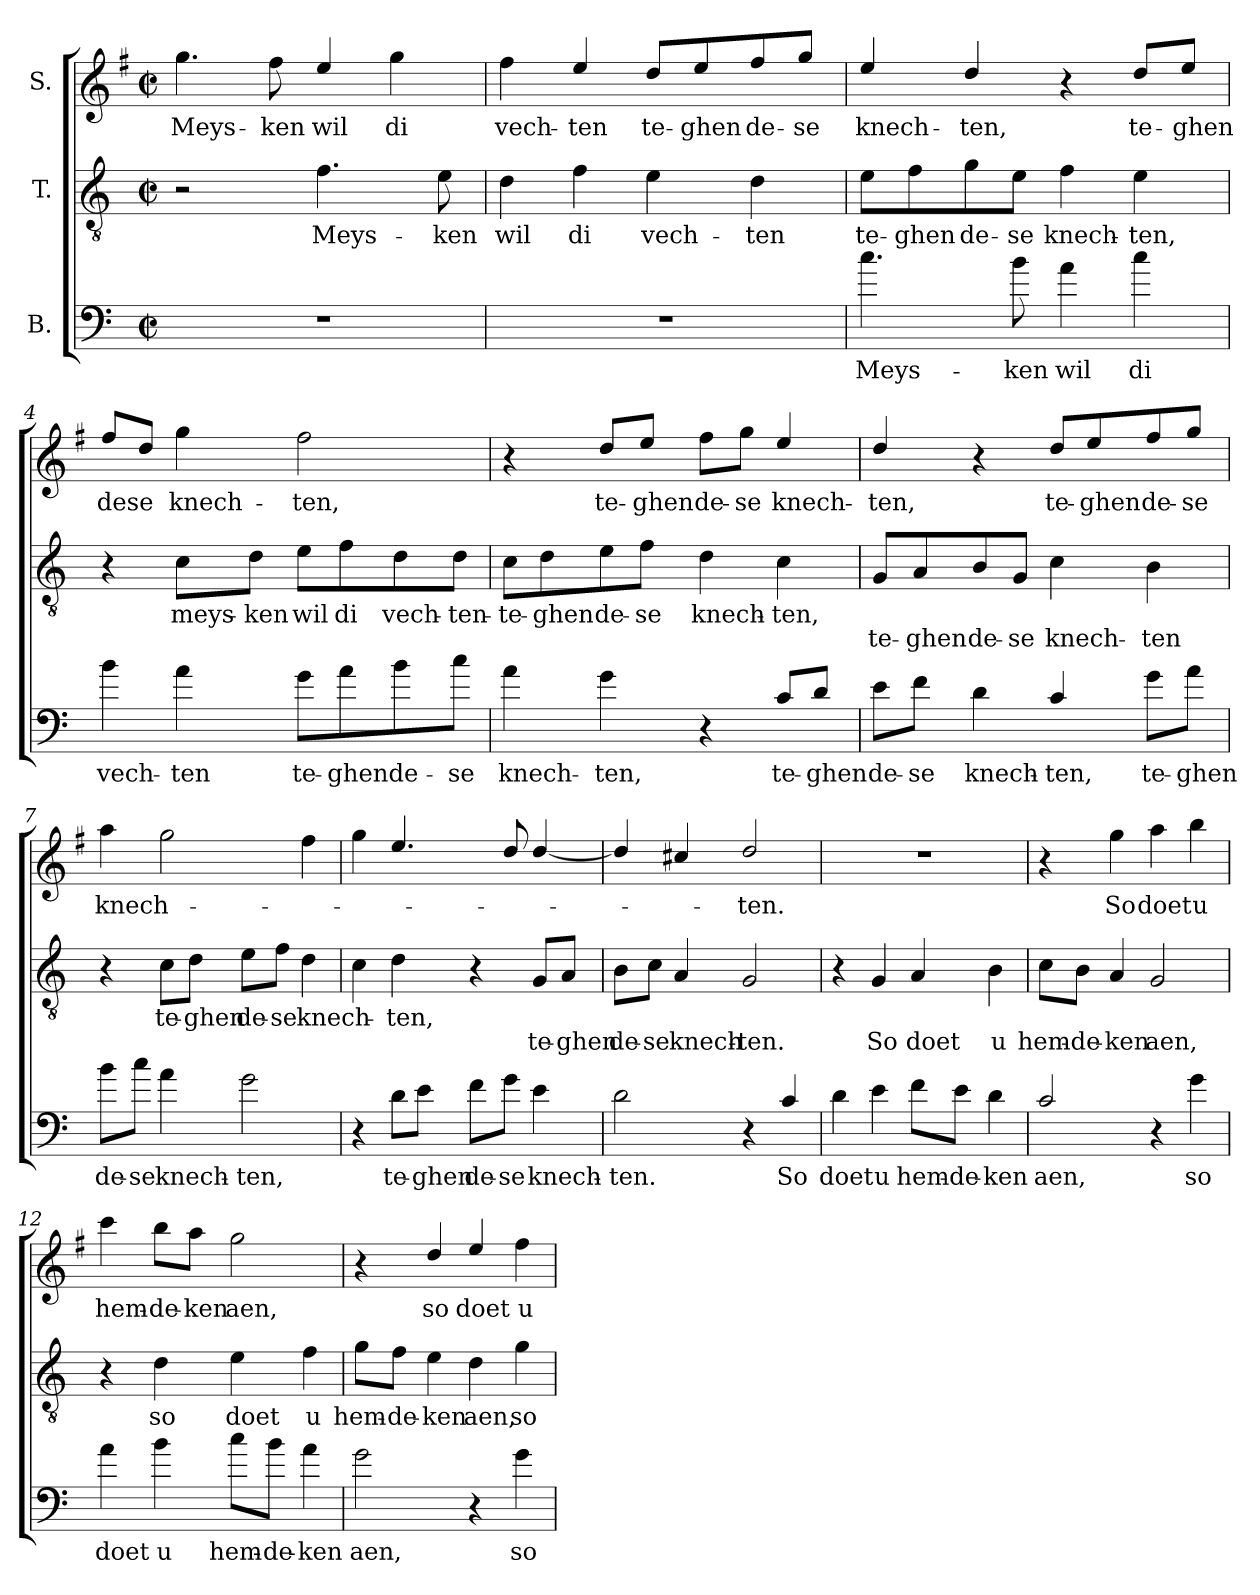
**kern	**text	**kern	**text	**text	**kern	**text
*part3	*part3	*part2	*part2	*part2	*part1	*part1
*staff3	*staff3	*staff2	*staff2	*staff2	*staff1	*staff1
*I"B.	*	*I"T.	*	*	*I"S.	*
*clefF4	*	*clefGv2	*	*	*clefG2	*
*ITrd7c12	*	*	*	*	*ITrd4c7	*
*k[]	*	*k[]	*	*	*k[]	*
*C:	*	*C:	*	*	*C:	*
*M2/2	*	*M2/2	*	*	*M2/2	*
*met(c|)	*	*met(c|)	*	*	*met(c|)	*
=1	=1	=1	=1	=1	=1	=1
1rF	.	2r	.	.	4.cc\	Meys-
.	.	.	.	.	8b\	-ken
.	.	4.f\	Meys-	.	4a/	wil
.	.	.	.	.	4cc\	di
.	.	8e\	-ken	.	.	.
=2	=2	=2	=2	=2	=2	=2
1rF	.	4d\	wil	.	4b\	vech-
.	.	4f\	di	.	4a/	-ten
.	.	4e\	vech-	.	8g/L	te-
.	.	.	.	.	8a/	-ghen
.	.	4d\	-ten	.	8b/	de-
.	.	.	.	.	8cc/J	-se
=3	=3	=3	=3	=3	=3	=3
4.c\	Meys-	8e\L	te-	.	4a/	knech-
.	.	8f\	-ghen	.	.	.
.	.	8g\	de-	.	4g/	-ten,
8B\	-ken	8e\J	-se	.	.	.
4A\	wil	4f\	knech-	.	4r	.
4c\	di	4e\	-ten,	.	8g/L	te-
.	.	.	.	.	8a/J	-ghen
=4	=4	=4	=4	=4	=4	=4
4B\	vech-	4r	.	.	8b/L	de­se
.	.	.	.	.	8g/J	.
4A\	-ten	8c\L	meys-	.	4cc\	knech-
.	.	8d\J	-ken	.	.	.
8G\L	te-	8e\L	wil	.	2b\	-ten,
8A\	-ghen	8f\	di	.	.	.
8B\	de-	8d\	vech-	.	.	.
8c\J	-se	8d\J	-ten-	.	.	.
!!LO:LB:g=z
=5	=5	=5	=5	=5	=5	=5
4A\	knech-	8c\L	-te-	.	4r	.
.	.	8d\	-ghen	.	.	.
4G\	-ten,	8e\	de-	.	8g/L	te-
.	.	8f\J	-se	.	8a/J	-ghen
4r	.	4d\	knech-	.	8b\L	de-
.	.	.	.	.	8cc\J	-se
8C/L	te-	4c\	-ten,	.	4a/	knech-
8D/J	-ghen	.	.	.	.	.
=6	=6	=6	=6	=6	=6	=6
8E\L	de-	8G/L	.	te-	4g/	-ten,
8F\J	-se	8A/	.	-ghen	.	.
4D\	knech-	8B/	.	de-	4r	.
.	.	8G/J	.	-se	.	.
4C/	-ten,	4c\	.	knech-	8g/L	te-
.	.	.	.	.	8a/	-ghen
8G\L	te-	4B\	.	-ten	8b/	de-
8A\J	-ghen	.	.	.	8cc/J	-se
=7	=7	=7	=7	=7	=7	=7
8B\L	de-	4r	.	.	4dd\	knech-
8c\J	-se	.	.	.	.	.
4A\	knech-	8c\L	te-	.	2cc\	.
.	.	8d\J	-ghen	.	.	.
2G\	-ten,	8e\L	de-	.	.	.
.	.	8f\J	-se	.	.	.
.	.	4d\	knech-	.	4b\	.
=8	=8	=8	=8	=8	=8	=8
4r	.	4c\	.	.	4cc\	.
8D\L	te-	4d\	-ten,	.	4.a/	.
8E\J	-ghen	.	.	.	.	.
8F\L	de-	4r	.	.	.	.
8G\J	-se	.	.	.	8g/	.
4E\	knech-	8G/L	.	te-	[4g/	.
.	.	8A/J	.	-ghen	.	.
!!LO:LB:g=z
=9	=9	=9	=9	=9	=9	=9
2D\	-ten.	8B\L	.	de-	4g/]	.
.	.	8c\J	.	-se	.	.
.	.	4A/	.	knech-	4f#X/	.
4r	.	2G/	.	-ten.	2g/	-ten.
4C/	So	.	.	.	.	.
=10	=10	=10	=10	=10	=10	=10
4D\	doet	4r	.	.	1rdd	.
4E\	u	4G/	.	So	.	.
8F\L	hem-	4A/	.	doet	.	.
8E\J	-de-	.	.	.	.	.
4D\	-ken	4B\	.	u	.	.
=11	=11	=11	=11	=11	=11	=11
2C/	aen,	8c\L	.	hem-	4r	.
.	.	8B\J	.	-de-	.	.
.	.	4A/	.	-ken	4cc\	So
4r	.	2G/	.	aen,	4dd\	doet
4G\	so	.	.	.	4ee\	u
=12	=12	=12	=12	=12	=12	=12
4A\	doet	4r	.	.	4ff\	hem-
4B\	u	4d\	so	.	8ee\L	-de-
.	.	.	.	.	8dd\J	-ken
8c\L	hem-	4e\	doet	.	2cc\	aen,
8B\J	-de-	.	.	.	.	.
4A\	-ken	4f\	u	.	.	.
=13	=13	=13	=13	=13	=13	=13
2G\	aen,	8g\L	hem-	.	4r	.
.	.	8f\J	-de-	.	.	.
.	.	4e\	-ken	.	4g/	so
4r	.	4d\	aen,	.	4a/	doet
4G\	so	4g\	so	.	4b\	u
=	=	=	=	=	=	=
*-	*-	*-	*-	*-	*-	*-
